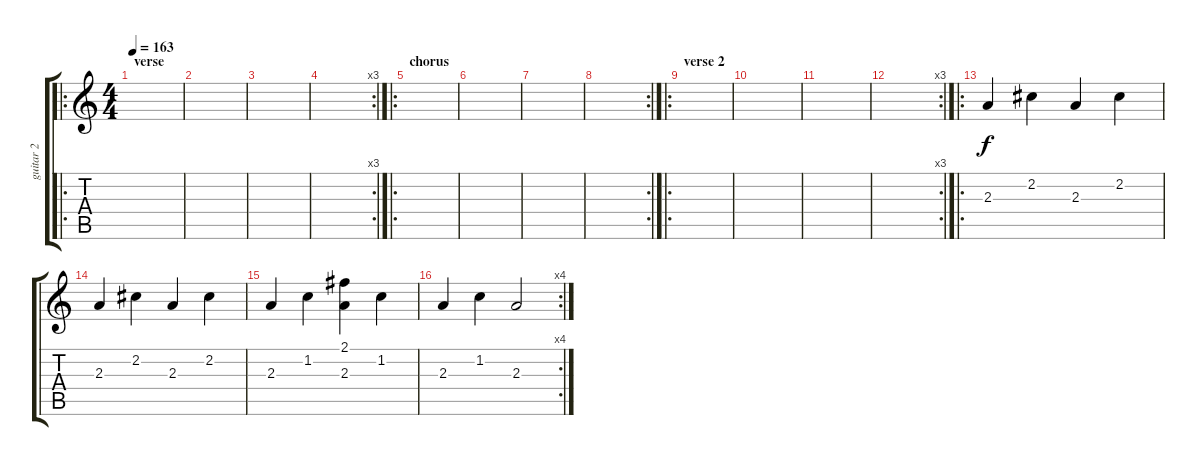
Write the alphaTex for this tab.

\track ("guitar 2" "guitar 2") {instrument acousticguitarsteel}
\staff {score tabs}
\tuning (E4 B3 G3 D3 A2 E2) {hide}
\ro
\ts (4 4)
\section ("" "verse ")
\tempo 163
\clef g2
\ks c
|
|
|
\rc 3
|
\ro
\section ("" "chorus ")
|
|
|
\rc 2
|
\ro
\section ("" "verse 2")
|
|
|
\rc 3
|
\ro
2.3.4 2.2.4 2.3.4 2.2.4 |
2.3.4 2.2.4 2.3.4 2.2.4 |
2.3.4 1.2.4 (2.1 2.3).4 1.2.4 |
\rc 4
2.3.4 1.2.4 2.3.2
